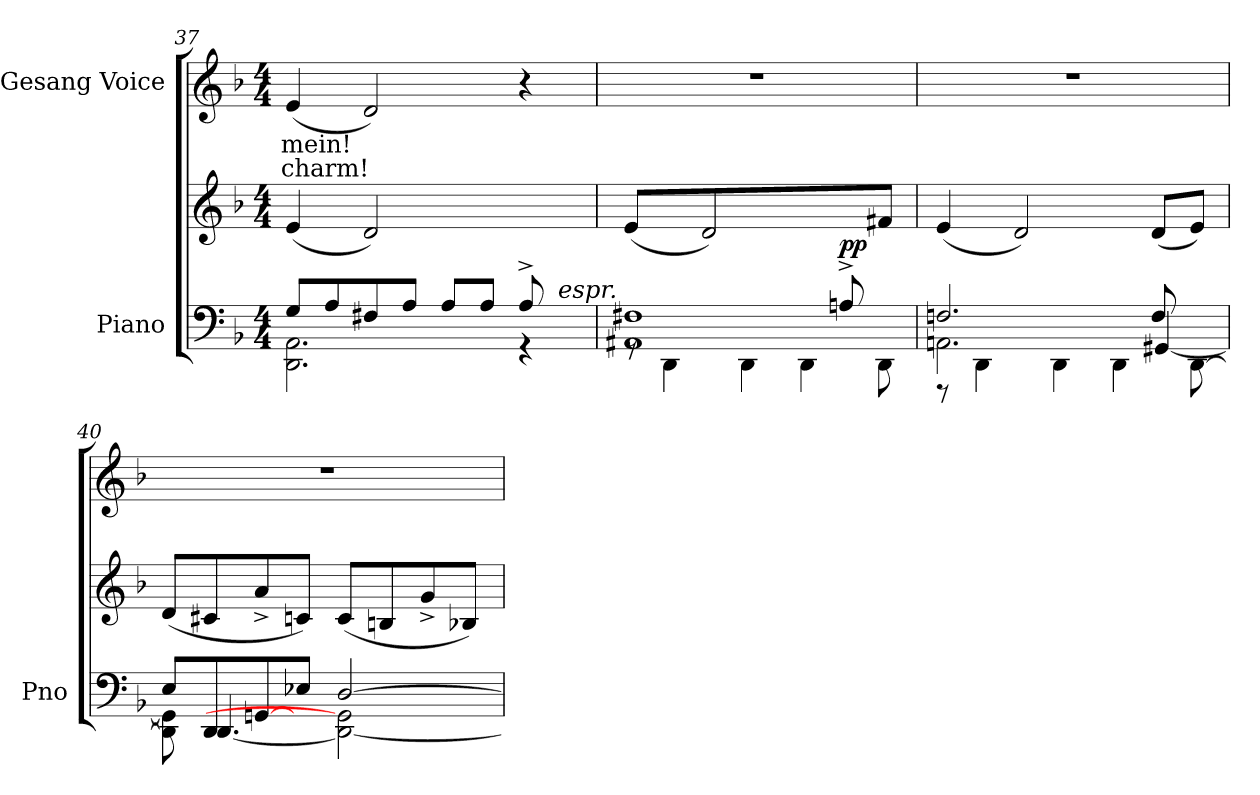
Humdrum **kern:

**kern	**kern	**dynam	**kern	**text	**text
*part2	*part2	*part2	*part1	*part1	*part1
*staff3	*staff2	*staff2/3	*staff1	*staff1	*staff1
*I"Piano	*	*	*I"Gesang Voice	*	*
*I'Pno	*	*	*	*	*
*clefF4	*clefG2	*	*clefG2	*	*
*k[b-]	*k[b-]	*	*k[b-]	*	*
*M4/4	*M4/4	*	*M4/4	*	*
=37	=37	=37	=37	=37	=37
*^	*^	*	*	*	*
!	!	!	!	!	!	!LO:LY:b	!LO:LY:b
8G/L	2.DD\ 2.AA\	(<4e/	2..ryy	.	(<4e/	-mein!	charm!
8A/	.	.	.	.	.	.	.
8F#X/	.	2d/)	.	.	2d/)	.	.
8A/J	.	.	.	.	.	.	.
8A/L	.	.	.	.	.	.	.
8A/J	.	.	.	.	.	.	.
(>8A^/L	4r	4ryy	.	.	4r	.	.
!LO:TX:a:i:t=espr.	!	!	!	!	!	!	!
8ryy	.	.	8f#X\J)	.	.	.	.
*	*	*v	*v	*	*	*	*
!!LO:LB:g=z
=38	=38	=38	=38	=38	=38	=38
*	*^	*	*	*	*	*
2.ryy	1AA#X 1F#X	8rGG	(<4e/	.	1r	.	.
.	.	4DD\	.	.	.	.	.
.	.	.	2d/)	.	.	.	.
.	.	4DD\	.	.	.	.	.
.	.	4DD\	.	.	.	.	.
!	!	!	!	!LO:DY:b	!	!	!
(>8An^/L	.	.	8ryy	pp	.	.	.
8ryy	.	8DD\	8f#X\J)	.	.	.	.
=39	=39	=39	=39	=39	=39	=39	=39
2.Fn/	2.AAn\	8rFFF	(<4e/	.	1r	.	.
.	.	4DD\	.	.	.	.	.
.	.	.	2d/)	.	.	.	.
.	.	4DD\	.	.	.	.	.
.	.	4DD\	.	.	.	.	.
8F/	[4GG#X/	.	(>8d/L	.	.	.	.
8ryy	.	[8DD\	8e/J)	.	.	.	.
*	*v	*v	*	*	*	*	*
=40	=40	=40	=40	=40	=40	=40
8E/L	8DD\] 8GG#\]	(>8d/L	.	1r	.	.
8DD/	[4.DD/	8c#X/	.	.	.	.
[8GGn/	.	8a^/	.	.	.	.
8E-X/J	.	8cn/J)	.	.	.	.
[2D/	2DD\_ 2GG\]	(>8c/L	.	.	.	.
.	.	8Bn/	.	.	.	.
.	.	8g^/	.	.	.	.
.	.	8B-X/J)	.	.	.	.
*v	*v	*	*	*	*	*
=	=	=	=	=	=
*-	*-	*-	*-	*-	*-
